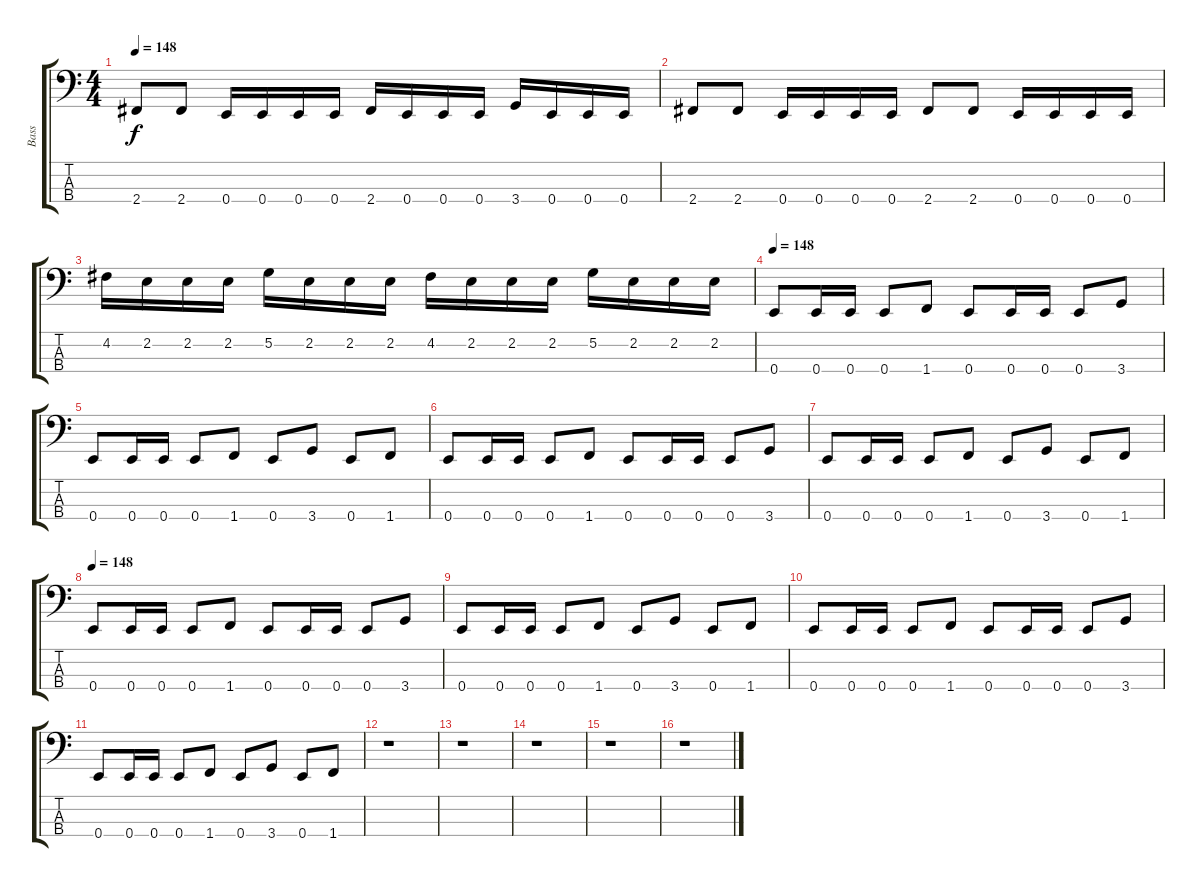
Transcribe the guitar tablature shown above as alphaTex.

\track ("Bass" "Bass") {instrument electricbasspick}
\staff {score tabs}
\tuning (G2 D2 A1 E1) {hide}
\ts (4 4)
\tempo 148
\clef f4
\ks c
2.4.8{dy f} 2.4.8 0.4.16 0.4.16 0.4.16 0.4.16 2.4.16 0.4.16 0.4.16 0.4.16 3.4.16 0.4.16 0.4.16 0.4.16 |
2.4.8 2.4.8 0.4.16 0.4.16 0.4.16 0.4.16 2.4.8 2.4.8 0.4.16 0.4.16 0.4.16 0.4.16 |
4.2.16 2.2.16 2.2.16 2.2.16 5.2.16 2.2.16 2.2.16 2.2.16 4.2.16 2.2.16 2.2.16 2.2.16 5.2.16 2.2.16 2.2.16 2.2.16 |
\tempo 148
0.4.8 0.4.16 0.4.16 0.4.8 1.4.8 0.4.8 0.4.16 0.4.16 0.4.8 3.4.8 |
0.4.8 0.4.16 0.4.16 0.4.8 1.4.8 0.4.8 3.4.8 0.4.8 1.4.8 |
0.4.8 0.4.16 0.4.16 0.4.8 1.4.8 0.4.8 0.4.16 0.4.16 0.4.8 3.4.8 |
0.4.8 0.4.16 0.4.16 0.4.8 1.4.8 0.4.8 3.4.8 0.4.8 1.4.8 |
\tempo 148
0.4.8 0.4.16 0.4.16 0.4.8 1.4.8 0.4.8 0.4.16 0.4.16 0.4.8 3.4.8 |
0.4.8 0.4.16 0.4.16 0.4.8 1.4.8 0.4.8 3.4.8 0.4.8 1.4.8 |
0.4.8 0.4.16 0.4.16 0.4.8 1.4.8 0.4.8 0.4.16 0.4.16 0.4.8 3.4.8 |
0.4.8 0.4.16 0.4.16 0.4.8 1.4.8 0.4.8 3.4.8 0.4.8 1.4.8 |
r.1 |
r.1 |
r.1 |
r.1 |
r.1
